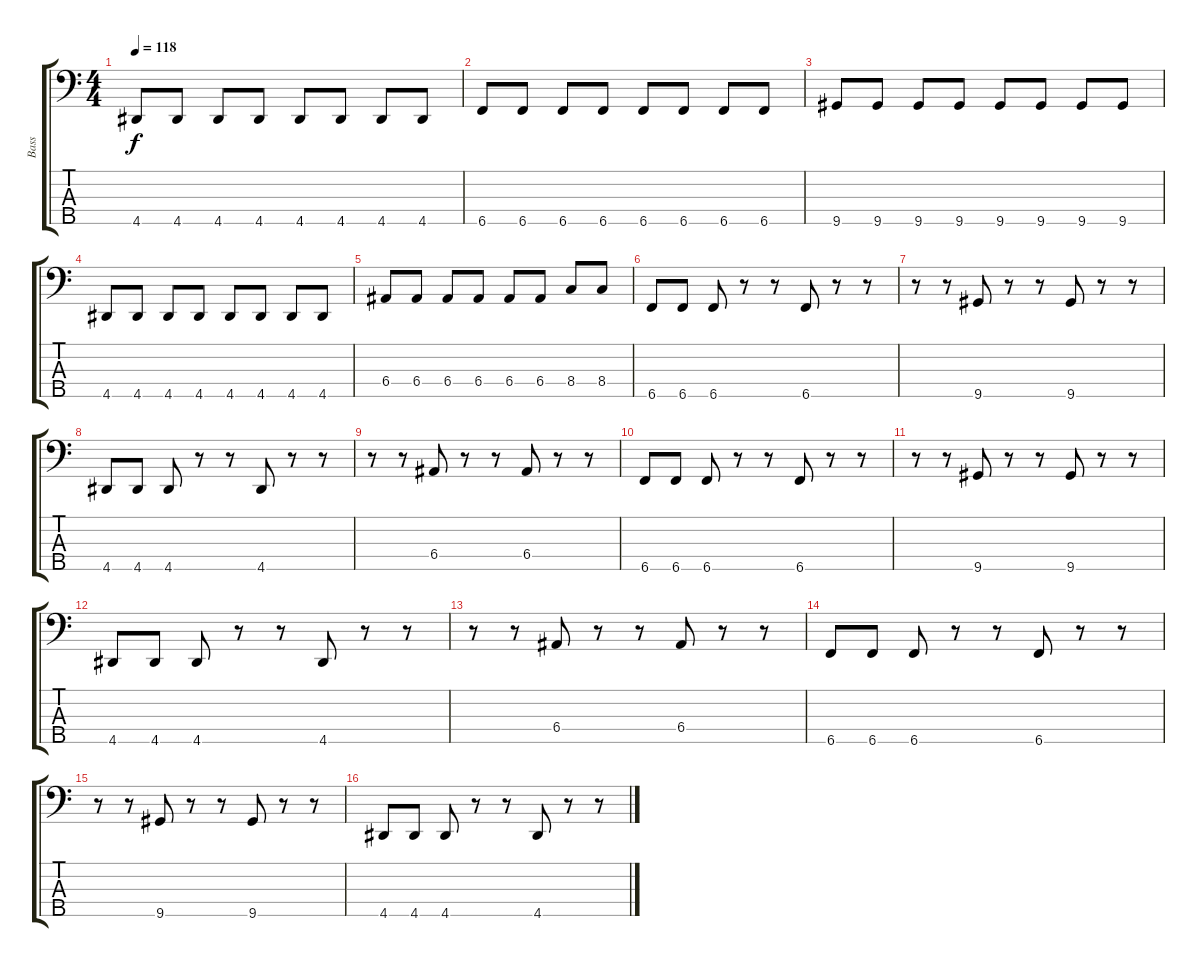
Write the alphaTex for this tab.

\track ("Bass" "Bass") {instrument electricbassfinger}
\staff {score tabs}
\tuning (G2 D2 A1 E1 B0) {hide}
\ts (4 4)
\tempo 118
\clef f4
\ks c
4.5.8{dy f} 4.5.8 4.5.8 4.5.8 4.5.8 4.5.8 4.5.8 4.5.8 |
6.5.8 6.5.8 6.5.8 6.5.8 6.5.8 6.5.8 6.5.8 6.5.8 |
9.5.8 9.5.8 9.5.8 9.5.8 9.5.8 9.5.8 9.5.8 9.5.8 |
4.5.8 4.5.8 4.5.8 4.5.8 4.5.8 4.5.8 4.5.8 4.5.8 |
6.4.8 6.4.8 6.4.8 6.4.8 6.4.8 6.4.8 8.4.8 8.4.8 |
6.5.8 6.5.8 6.5.8 r.8 r.8 6.5.8 r.8 r.8 |
r.8 r.8 9.5.8 r.8 r.8 9.5.8 r.8 r.8 |
4.5.8 4.5.8 4.5.8 r.8 r.8 4.5.8 r.8 r.8 |
r.8 r.8 6.4.8 r.8 r.8 6.4.8 r.8 r.8 |
6.5.8 6.5.8 6.5.8 r.8 r.8 6.5.8 r.8 r.8 |
r.8 r.8 9.5.8 r.8 r.8 9.5.8 r.8 r.8 |
4.5.8 4.5.8 4.5.8 r.8 r.8 4.5.8 r.8 r.8 |
r.8 r.8 6.4.8 r.8 r.8 6.4.8 r.8 r.8 |
6.5.8 6.5.8 6.5.8 r.8 r.8 6.5.8 r.8 r.8 |
r.8 r.8 9.5.8 r.8 r.8 9.5.8 r.8 r.8 |
4.5.8 4.5.8 4.5.8 r.8 r.8 4.5.8 r.8 r.8
